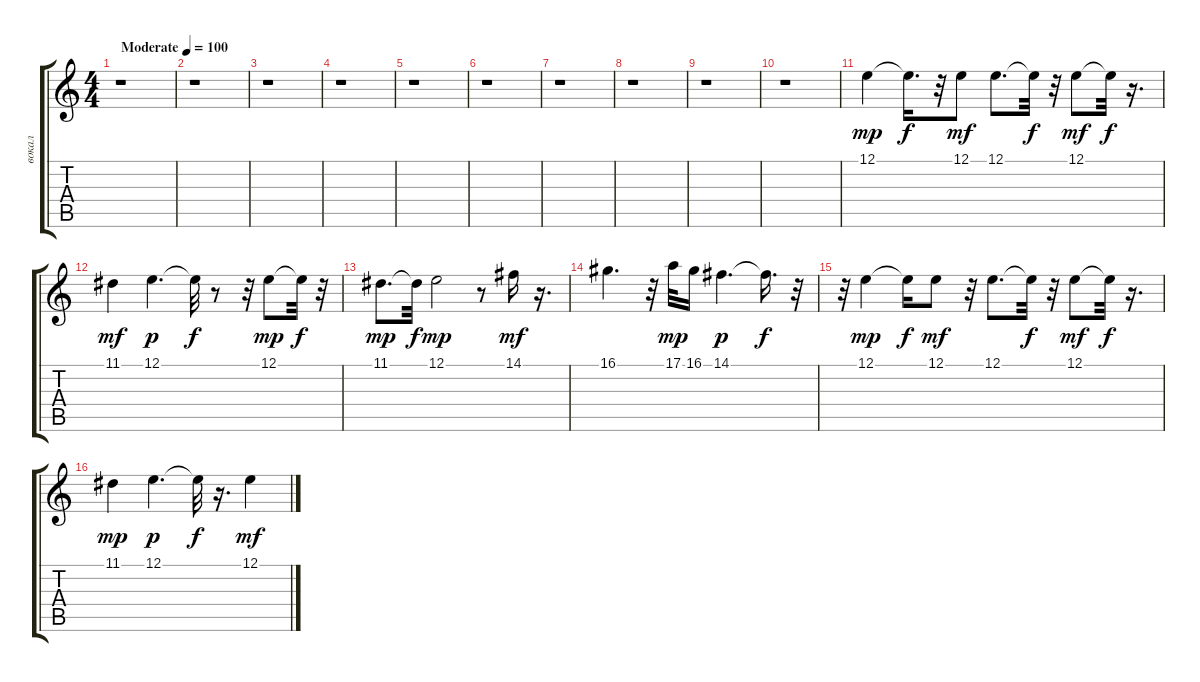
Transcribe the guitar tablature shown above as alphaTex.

\track ("вокал" "вокал") {instrument flute}
\staff {score tabs}
\tuning (E4 B3 G3 D3 A2 E2) {hide}
\ts (4 4)
\tempo (100 "Moderate")
\clef g2
\ks c
r.1{dy mp instrument flute} |
r.1 |
r.1 |
r.1 |
r.1 |
r.1 |
r.1 |
r.1 |
r.1 |
r.1 |
12.1.4 12.1{t}.16{d dy f} r.32 12.1.8{dy mf} 12.1.8{d} 12.1{t}.32{dy f} r.32 12.1.8{dy mf} 12.1{t}.32{dy f} r.16{d} |
11.1.4{dy mf} 12.1.4{d dy p} 12.1{t}.32{dy f} r.8 r.32 12.1.8{dy mp} 12.1{t}.32{dy f} r.32 |
11.1.8{d dy mp} 11.1{t}.32{dy f} 12.1.2{dy mp} r.8 14.1.16{dy mf} r.16{d} |
16.1.4{d} r.32 17.1.32{dy mp} 16.1.16 14.1.4{d dy p} 14.1{t}.16{d dy f} r.32 |
r.32 12.1.4{dy mp} 12.1{t}.16{dy f} 12.1.8{dy mf} r.32 12.1.8{d} 12.1{t}.32{dy f} r.32 12.1.8{dy mf} 12.1{t}.32{dy f} r.16{d} |
11.1.4{dy mp} 12.1.4{d dy p} 12.1{t}.32{dy f} r.16{d} 12.1.4{dy mf}
